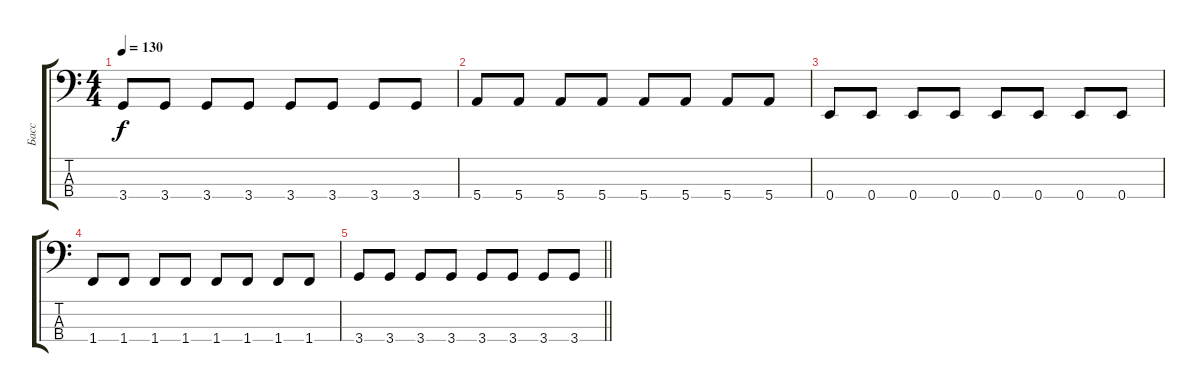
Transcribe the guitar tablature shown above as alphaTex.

\track ("Басс" "Басс") {instrument electricbassfinger}
\staff {score tabs}
\tuning (G2 D2 A1 E1) {hide}
\ts (4 4)
\tempo 130
\clef f4
\ks c
3.4.8{dy f} 3.4.8 3.4.8 3.4.8 3.4.8 3.4.8 3.4.8 3.4.8 |
5.4.8 5.4.8 5.4.8 5.4.8 5.4.8 5.4.8 5.4.8 5.4.8 |
0.4.8 0.4.8 0.4.8 0.4.8 0.4.8 0.4.8 0.4.8 0.4.8 |
1.4.8 1.4.8 1.4.8 1.4.8 1.4.8 1.4.8 1.4.8 1.4.8 |
\barLineRight lightlight
3.4.8 3.4.8 3.4.8 3.4.8 3.4.8 3.4.8 3.4.8 3.4.8
